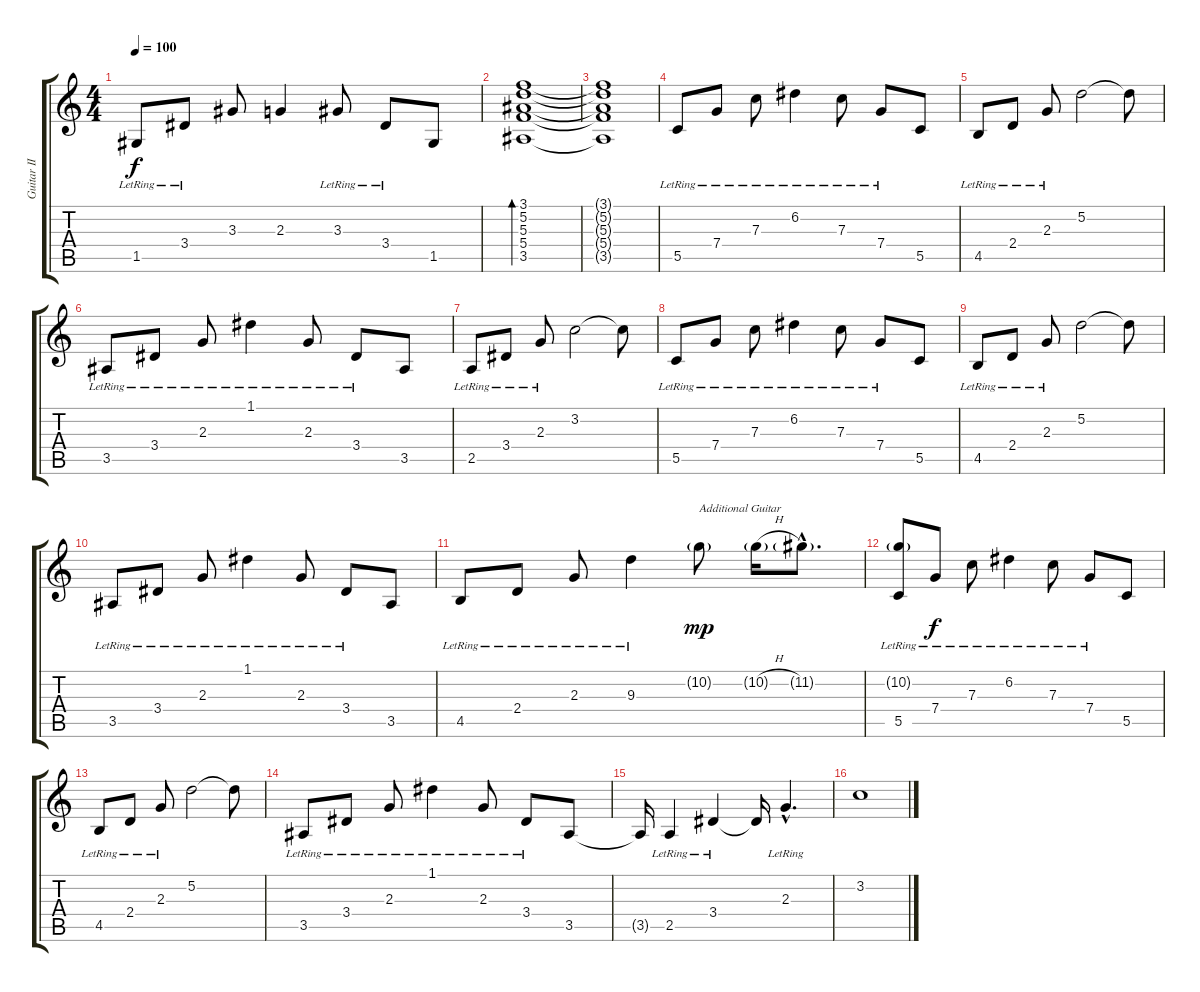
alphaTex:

\track ("Guitar II" "Guitar II") {instrument distortionguitar}
\staff {score tabs}
\tuning (D4 A3 F3 C3 G2 D2) {hide}
\ts (4 4)
\tempo 100
\clef g2
\ks c
1.5{lr}.8{dy f volume 8 instrument electricguitarclean} 3.4{lr}.8 3.3.8 2.3.4 3.3{lr}.8 3.4{lr}.8 1.5.8 |
(3.1 5.2 5.3 5.4 3.5).1{bd 240} |
(3.1{t} 5.2{t} 5.3{t} 5.4{t} 3.5{t}).1 |
5.5{lr}.8{volume 12 instrument electricguitarclean} 7.4{lr}.8 7.3{lr}.8 6.2{lr}.4 7.3{lr}.8 7.4{lr}.8 5.5.8 |
4.5{lr}.8 2.4{lr}.8 2.3{lr}.8 5.2.2 5.2{t}.8 |
3.5{lr}.8{volume 12 instrument electricguitarclean} 3.4{lr}.8 2.3{lr}.8 1.1{lr}.4 2.3{lr}.8 3.4{lr}.8 3.5.8 |
2.5{lr}.8 3.4{lr}.8 2.3{lr}.8 3.2.2 3.2{t}.8 |
5.5{lr}.8{volume 12 instrument electricguitarclean} 7.4{lr}.8 7.3{lr}.8 6.2{lr}.4 7.3{lr}.8 7.4{lr}.8 5.5.8 |
4.5{lr}.8 2.4{lr}.8 2.3{lr}.8 5.2.2 5.2{t}.8 |
3.5{lr}.8{volume 12 instrument electricguitarclean} 3.4{lr}.8 2.3{lr}.8 1.1{lr}.4 2.3{lr}.8 3.4{lr}.8 3.5.8 |
4.5{lr}.8 2.4{lr}.8 2.3{lr}.8 9.3{lr}.4 10.2{g}.8{txt "Additional Guitar" dy mp} 10.2{h g}.16 11.2{g hac}.8{d} |
(10.2{g lr} 5.5{lr}).8{volume 12 instrument electricguitarclean} 7.4{lr}.8{dy f} 7.3{lr}.8 6.2{lr}.4 7.3{lr}.8 7.4{lr}.8 5.5.8 |
4.5{lr}.8 2.4{lr}.8 2.3{lr}.8 5.2.2 5.2{t}.8 |
3.5{lr}.8{volume 12 instrument electricguitarclean} 3.4{lr}.8 2.3{lr}.8 1.1{lr}.4 2.3{lr}.8 3.4{lr}.8 3.5.8 |
3.5{t}.16 2.5{lr}.4 3.4{lr}.4 3.4{t}.16 2.3{hac lr}.4{d} |
3.2.1
